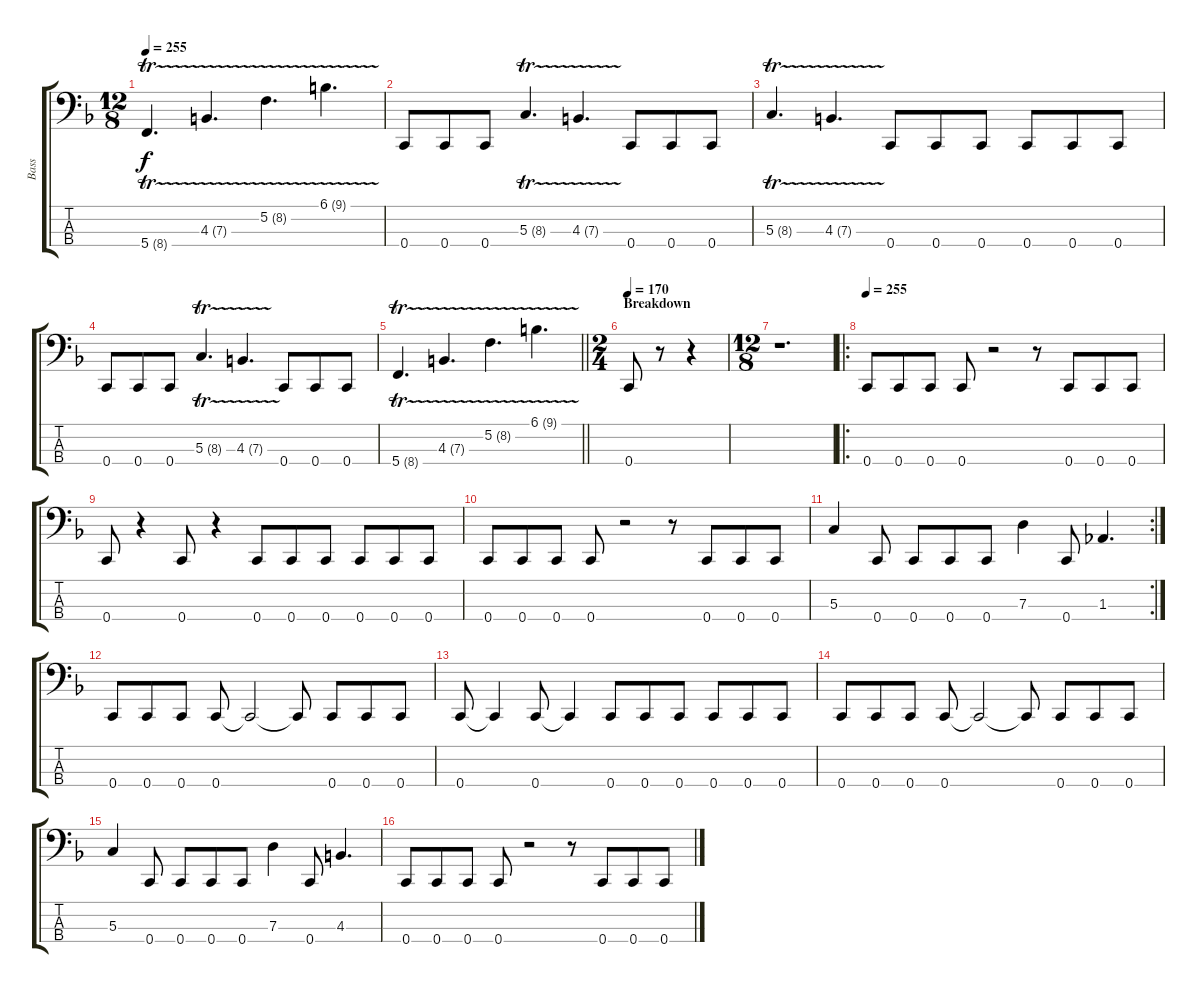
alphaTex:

\track ("Bass" "Bass") {instrument electricbassfinger}
\staff {score tabs}
\tuning (F2 C2 G1 C1) {hide}
\ts (12 8)
\tempo 255
\clef f4
\ks dminor
5.4{tr (8 16)}.4{d dy f} 4.3{tr (7 16)}.4{d} 5.2{tr (8 16)}.4{d} 6.1{tr (9 16)}.4{d} |
0.4.8 0.4.8 0.4.8 5.3{tr (8 16)}.4{d} 4.3{tr (7 16)}.4{d} 0.4.8 0.4.8 0.4.8 |
5.3{tr (8 16)}.4{d} 4.3{tr (7 16)}.4{d} 0.4.8 0.4.8 0.4.8 0.4.8 0.4.8 0.4.8 |
0.4.8 0.4.8 0.4.8 5.3{tr (8 16)}.4{d} 4.3{tr (7 16)}.4{d} 0.4.8 0.4.8 0.4.8 |
\barLineRight lightlight
5.4{tr (8 16)}.4{d} 4.3{tr (7 16)}.4{d} 5.2{tr (8 16)}.4{d} 6.1{tr (9 16)}.4{d} |
\ts (2 4)
\section ("" "Breakdown")
\tempo 170
0.4.8 r.8 r.4 |
\ts (12 8)
r.1{d} |
\ro
\tempo 255
0.4.8 0.4.8 0.4.8 0.4.8 r.2 r.8 0.4.8 0.4.8 0.4.8 |
0.4.8 r.4 0.4.8 r.4 0.4.8 0.4.8 0.4.8 0.4.8 0.4.8 0.4.8 |
0.4.8 0.4.8 0.4.8 0.4.8 r.2 r.8 0.4.8 0.4.8 0.4.8 |
\rc 2
5.3.4 0.4.8 0.4.8 0.4.8 0.4.8 7.3.4 0.4.8 1.3.4{d} |
0.4.8 0.4.8 0.4.8 0.4.8 0.4{t}.2 0.4{t}.8 0.4.8 0.4.8 0.4.8 |
0.4.8 0.4{t}.4 0.4.8 0.4{t}.4 0.4.8 0.4.8 0.4.8 0.4.8 0.4.8 0.4.8 |
0.4.8 0.4.8 0.4.8 0.4.8 0.4{t}.2 0.4{t}.8 0.4.8 0.4.8 0.4.8 |
5.3.4 0.4.8 0.4.8 0.4.8 0.4.8 7.3.4 0.4.8 4.3.4{d} |
0.4.8 0.4.8 0.4.8 0.4.8 r.2 r.8 0.4.8 0.4.8 0.4.8
